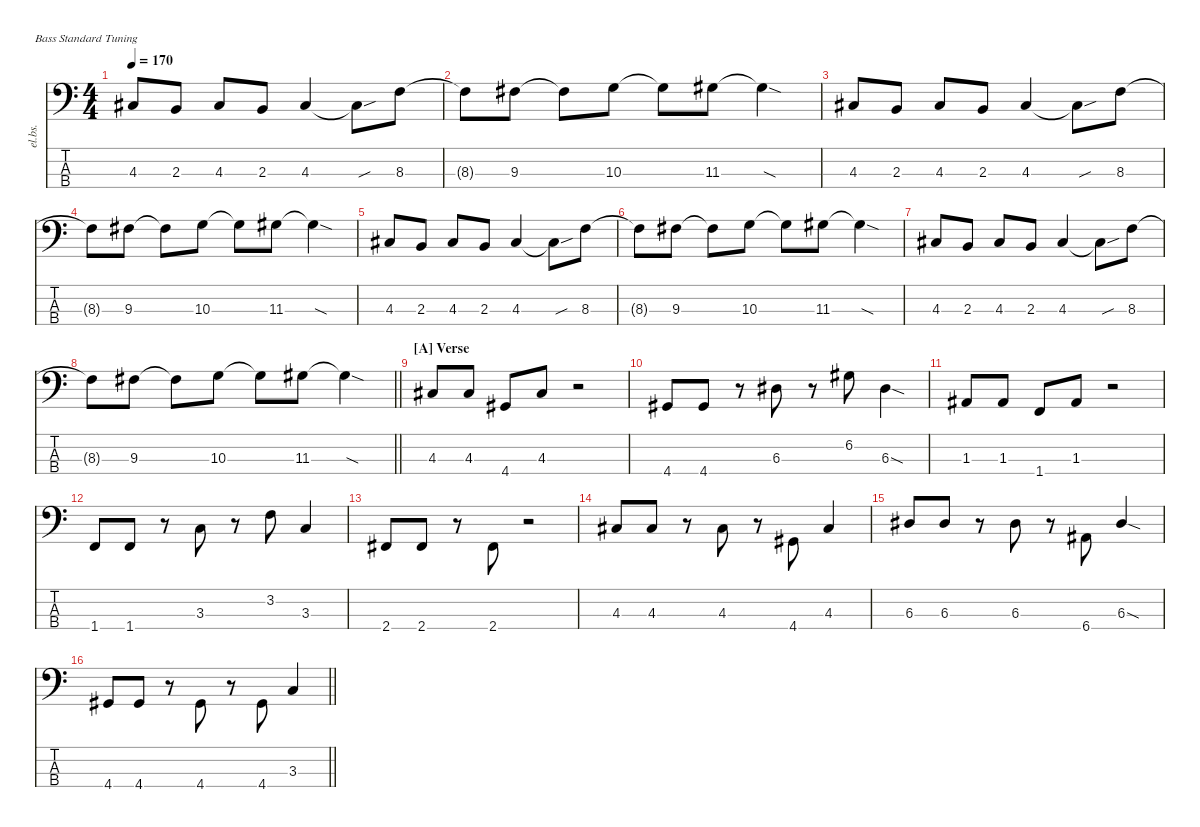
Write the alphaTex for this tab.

\defaultSystemsLayout 4
\hideDynamics
\bracketExtendMode nobrackets
\track ("Electric Bass" "el.bs.") {mute instrument electricbassfinger}
\staff {score tabs}
\tuning (G2 D2 A1 E1)
\ts (4 4)
\tempo 170
\clef f4
\ks c
4.3{acc #}.8{dy mf beam Up} 2.3.8{beam Up} 4.3{acc #}.8{beam Up} 2.3.8{beam Up} 4.3{acc #}.4{beam Up} 4.3{sou t acc #}.8{beam Down} 8.3.8{beam Down} |
8.3{t}.8{beam Down} 9.3{acc #}.8{beam Down} 9.3{t acc #}.8{beam Down} 10.3.8{beam Down} 10.3{t}.8{beam Down} 11.3{acc #}.8{beam Down} 11.3{sod t acc #}.4{beam Down} |
4.3{acc #}.8{beam Up} 2.3.8{beam Up} 4.3{acc #}.8{beam Up} 2.3.8{beam Up} 4.3{acc #}.4{beam Up} 4.3{sou t acc #}.8{beam Down} 8.3.8{beam Down} |
8.3{t}.8{beam Down} 9.3{acc #}.8{beam Down} 9.3{t acc #}.8{beam Down} 10.3.8{beam Down} 10.3{t}.8{beam Down} 11.3{acc #}.8{beam Down} 11.3{sod t acc #}.4{beam Down} |
4.3{acc #}.8{beam Up} 2.3.8{beam Up} 4.3{acc #}.8{beam Up} 2.3.8{beam Up} 4.3{acc #}.4{beam Up} 4.3{sou t acc #}.8{beam Down} 8.3.8{beam Down} |
8.3{t}.8{beam Down} 9.3{acc #}.8{beam Down} 9.3{t acc #}.8{beam Down} 10.3.8{beam Down} 10.3{t}.8{beam Down} 11.3{acc #}.8{beam Down} 11.3{sod t acc #}.4{beam Down} |
4.3{acc #}.8{beam Up} 2.3.8{beam Up} 4.3{acc #}.8{beam Up} 2.3.8{beam Up} 4.3{acc #}.4{beam Up} 4.3{sou t acc #}.8{beam Down} 8.3.8{beam Down} |
\barLineRight lightlight
8.3{t}.8{beam Down} 9.3{acc #}.8{beam Down} 9.3{t acc #}.8{beam Down} 10.3.8{beam Down} 10.3{t}.8{beam Down} 11.3{acc #}.8{beam Down} 11.3{sod t acc #}.4{beam Down} |
\section ("A" "Verse")
4.3{acc #}.8{beam Up} 4.3{acc #}.8{beam Up} 4.4{acc #}.8{beam Up} 4.3{acc #}.8{beam Up} r.2{beam Down} |
4.4{acc #}.8{beam Up} 4.4{acc #}.8{beam Up} r.8{beam Down} 6.3{acc #}.8{beam Down} r.8{beam Down} 6.2{acc #}.8{beam Down} 6.3{sod acc #}.4{beam Down} |
1.3{acc #}.8{beam Up} 1.3{acc #}.8{beam Up} 1.4.8{beam Up} 1.3{acc #}.8{beam Up} r.2{beam Down} |
1.4.8{beam Up} 1.4.8{beam Up} r.8{beam Down} 3.3.8{beam Up} r.8{beam Down} 3.2.8{beam Down} 3.3.4{beam Up} |
2.4{acc #}.8{beam Up} 2.4{acc #}.8{beam Up} r.8{beam Down} 2.4{acc #}.8{beam Up} r.2{beam Down} |
4.3{acc #}.8{beam Up} 4.3{acc #}.8{beam Up} r.8{beam Down} 4.3{acc #}.8{beam Up} r.8{beam Down} 4.4{acc #}.8{beam Up} 4.3{acc #}.4{beam Up} |
6.3{acc #}.8{beam Up} 6.3{acc #}.8{beam Up} r.8{beam Down} 6.3{acc #}.8{beam Down} r.8{beam Down} 6.4{acc #}.8{beam Up} 6.3{sod acc #}.4{beam Up} |
\barLineRight lightlight
4.4{acc #}.8{beam Up} 4.4{acc #}.8{beam Up} r.8{beam Down} 4.4{acc #}.8{beam Up} r.8{beam Down} 4.4{acc #}.8{beam Up} 3.3.4{beam Up}
